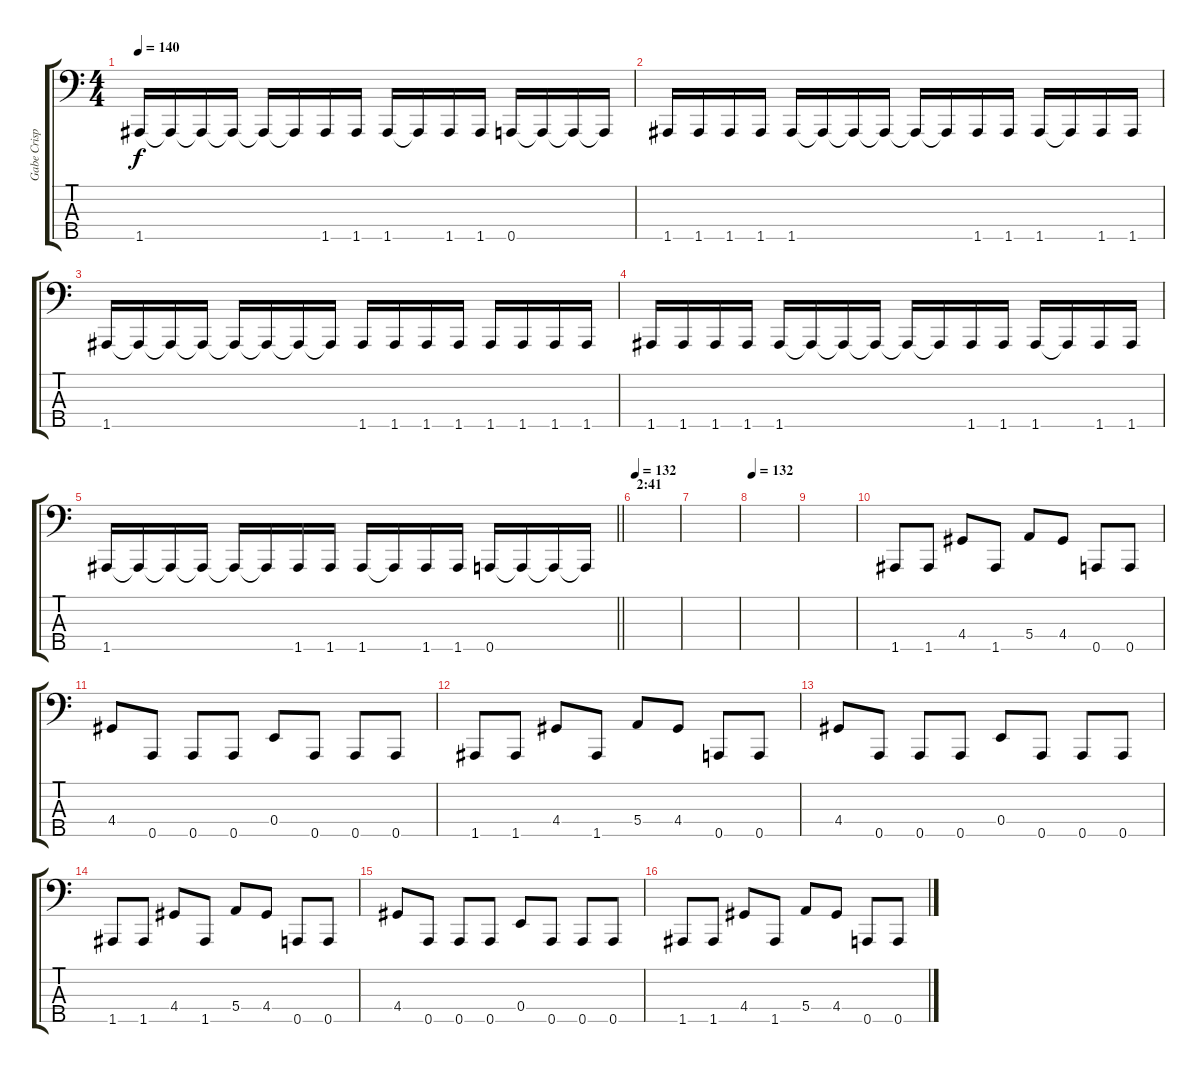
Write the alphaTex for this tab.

\track ("Gabe Crisp" "Gabe Crisp") {instrument electricbassfinger}
\staff {score tabs}
\tuning (G2 D2 A1 E1 A0) {hide}
\ts (4 4)
\tempo 140
\clef f4
\ks c
1.5.16{dy f} 1.5{t}.16 1.5{t}.16 1.5{t}.16 1.5{t}.16 1.5{t}.16 1.5.16 1.5.16 1.5.16 1.5{t}.16 1.5.16 1.5.16 0.5.16 0.5{t}.16 0.5{t}.16 0.5{t}.16 |
1.5.16 1.5.16 1.5.16 1.5.16 1.5.16 1.5{t}.16 1.5{t}.16 1.5{t}.16 1.5{t}.16 1.5{t}.16 1.5.16 1.5.16 1.5.16 1.5{t}.16 1.5.16 1.5.16 |
1.5.16 1.5{t}.16 1.5{t}.16 1.5{t}.16 1.5{t}.16 1.5{t}.16 1.5{t}.16 1.5{t}.16 1.5.16 1.5.16 1.5.16 1.5.16 1.5.16 1.5.16 1.5.16 1.5.16 |
1.5.16 1.5.16 1.5.16 1.5.16 1.5.16 1.5{t}.16 1.5{t}.16 1.5{t}.16 1.5{t}.16 1.5{t}.16 1.5.16 1.5.16 1.5.16 1.5{t}.16 1.5.16 1.5.16 |
\barLineRight lightlight
1.5.16 1.5{t}.16 1.5{t}.16 1.5{t}.16 1.5{t}.16 1.5{t}.16 1.5.16 1.5.16 1.5.16 1.5{t}.16 1.5.16 1.5.16 0.5.16 0.5{t}.16 0.5{t}.16 0.5{t}.16 |
\section ("" "2:41")
\tempo 132
|
|
\tempo 132
|
|
1.5.8 1.5.8 4.4.8 1.5.8 5.4.8 4.4.8 0.5.8 0.5.8 |
4.4.8 0.5.8 0.5.8 0.5.8 0.4.8 0.5.8 0.5.8 0.5.8 |
1.5.8 1.5.8 4.4.8 1.5.8 5.4.8 4.4.8 0.5.8 0.5.8 |
4.4.8 0.5.8 0.5.8 0.5.8 0.4.8 0.5.8 0.5.8 0.5.8 |
1.5.8 1.5.8 4.4.8 1.5.8 5.4.8 4.4.8 0.5.8 0.5.8 |
4.4.8 0.5.8 0.5.8 0.5.8 0.4.8 0.5.8 0.5.8 0.5.8 |
1.5.8 1.5.8 4.4.8 1.5.8 5.4.8 4.4.8 0.5.8 0.5.8
